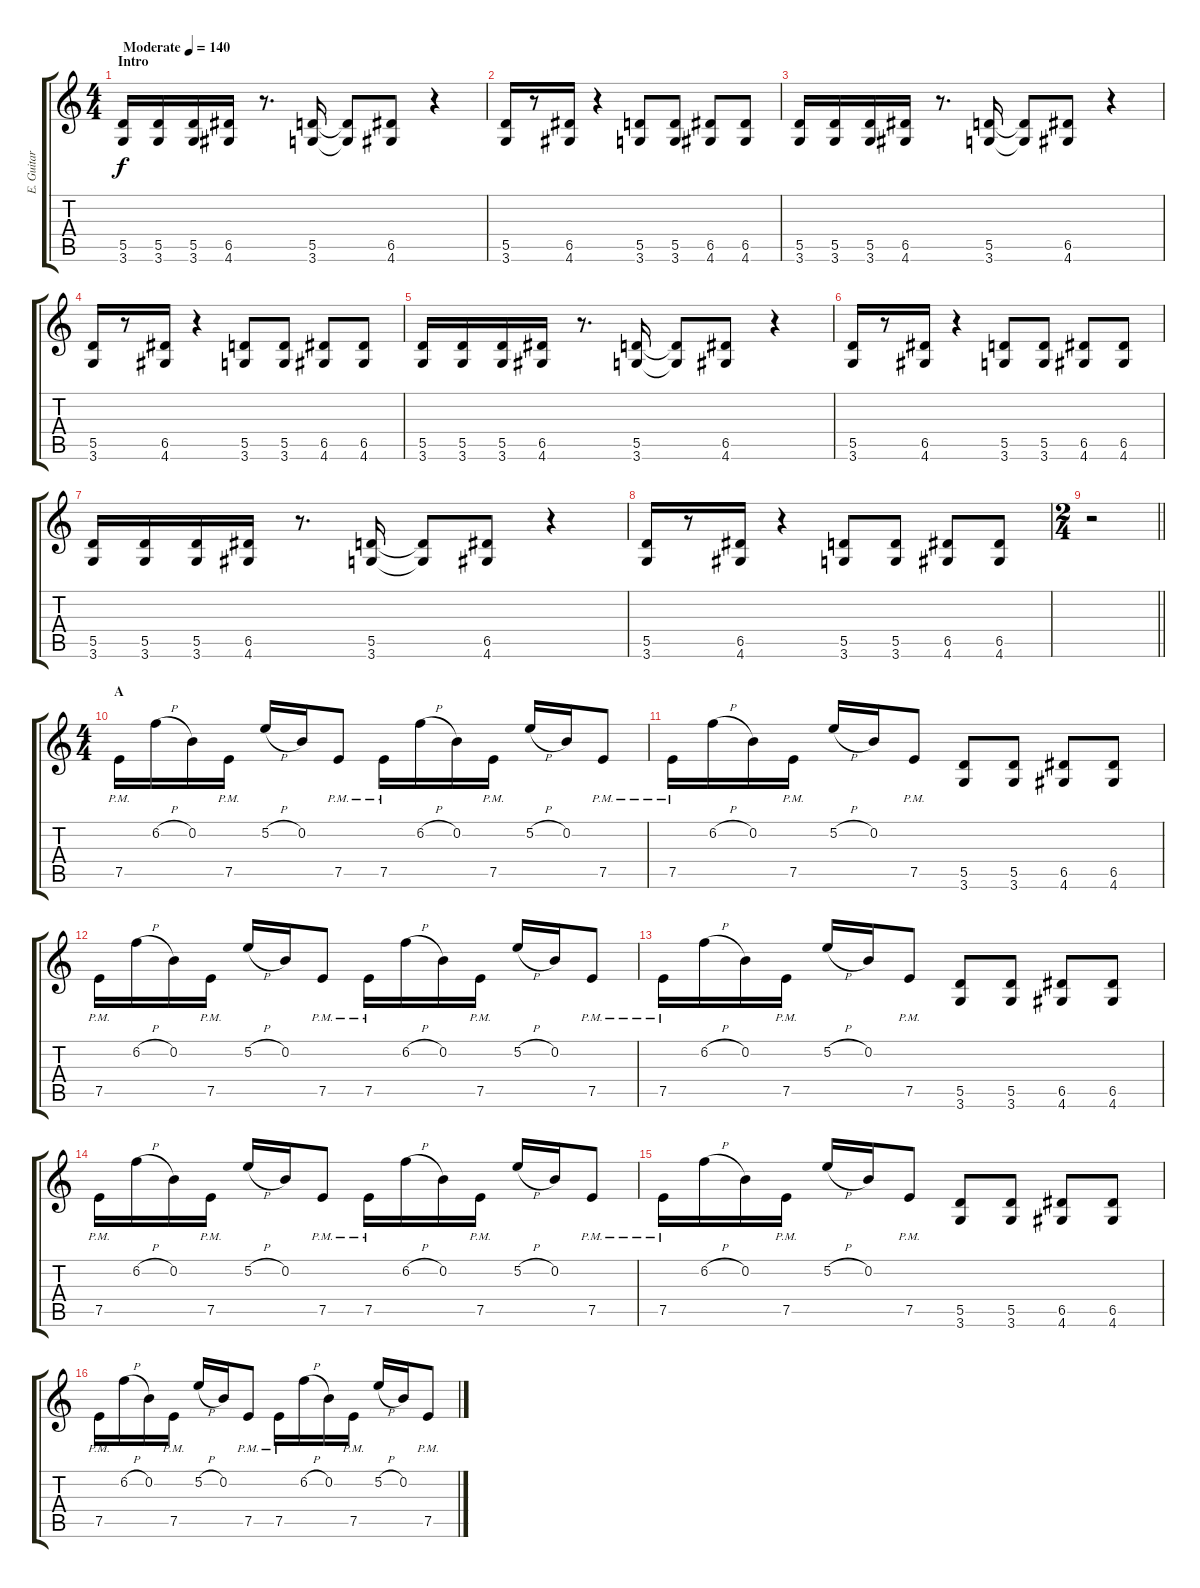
\track ("E. Guitar II" "E. Guitar ") {instrument overdrivenguitar}
\staff {score tabs}
\tuning (E4 B3 G3 D3 A2 E2) {hide}
\ts (4 4)
\section ("" "Intro")
\tempo (140 "Moderate")
\clef g2
\ks c
(5.5 3.6).16{dy f instrument overdrivenguitar} (5.5 3.6).16 (5.5 3.6).16 (6.5 4.6).16 r.8{d} (5.5 3.6).16 (5.5{t} 3.6{t}).8 (6.5 4.6).8 r.4 |
(5.5 3.6).16 r.8 (6.5 4.6).16 r.4 (5.5 3.6).8 (5.5 3.6).8 (6.5 4.6).8 (6.5 4.6).8 |
(5.5 3.6).16 (5.5 3.6).16 (5.5 3.6).16 (6.5 4.6).16 r.8{d} (5.5 3.6).16 (5.5{t} 3.6{t}).8 (6.5 4.6).8 r.4 |
(5.5 3.6).16 r.8 (6.5 4.6).16 r.4 (5.5 3.6).8 (5.5 3.6).8 (6.5 4.6).8 (6.5 4.6).8 |
(5.5 3.6).16 (5.5 3.6).16 (5.5 3.6).16 (6.5 4.6).16 r.8{d} (5.5 3.6).16 (5.5{t} 3.6{t}).8 (6.5 4.6).8 r.4 |
(5.5 3.6).16 r.8 (6.5 4.6).16 r.4 (5.5 3.6).8 (5.5 3.6).8 (6.5 4.6).8 (6.5 4.6).8 |
(5.5 3.6).16 (5.5 3.6).16 (5.5 3.6).16 (6.5 4.6).16 r.8{d} (5.5 3.6).16 (5.5{t} 3.6{t}).8 (6.5 4.6).8 r.4 |
(5.5 3.6).16 r.8 (6.5 4.6).16 r.4 (5.5 3.6).8 (5.5 3.6).8 (6.5 4.6).8 (6.5 4.6).8 |
\ts (2 4)
\barLineRight lightlight
r.2 |
\ts (4 4)
\section ("" "A")
7.5{pm}.16 6.2{h}.16 0.2.16 7.5{pm}.16 5.2{h}.16 0.2.16 7.5{pm}.8 7.5{pm}.16 6.2{h}.16 0.2.16 7.5{pm}.16 5.2{h}.16 0.2.16 7.5{pm}.8 |
7.5{pm}.16 6.2{h}.16 0.2.16 7.5{pm}.16 5.2{h}.16 0.2.16 7.5{pm}.8 (5.5 3.6).8 (5.5 3.6).8 (6.5 4.6).8 (6.5 4.6).8 |
7.5{pm}.16 6.2{h}.16 0.2.16 7.5{pm}.16 5.2{h}.16 0.2.16 7.5{pm}.8 7.5{pm}.16 6.2{h}.16 0.2.16 7.5{pm}.16 5.2{h}.16 0.2.16 7.5{pm}.8 |
7.5{pm}.16 6.2{h}.16 0.2.16 7.5{pm}.16 5.2{h}.16 0.2.16 7.5{pm}.8 (5.5 3.6).8 (5.5 3.6).8 (6.5 4.6).8 (6.5 4.6).8 |
7.5{pm}.16 6.2{h}.16 0.2.16 7.5{pm}.16 5.2{h}.16 0.2.16 7.5{pm}.8 7.5{pm}.16 6.2{h}.16 0.2.16 7.5{pm}.16 5.2{h}.16 0.2.16 7.5{pm}.8 |
7.5{pm}.16 6.2{h}.16 0.2.16 7.5{pm}.16 5.2{h}.16 0.2.16 7.5{pm}.8 (5.5 3.6).8 (5.5 3.6).8 (6.5 4.6).8 (6.5 4.6).8 |
7.5{pm}.16 6.2{h}.16 0.2.16 7.5{pm}.16 5.2{h}.16 0.2.16 7.5{pm}.8 7.5{pm}.16 6.2{h}.16 0.2.16 7.5{pm}.16 5.2{h}.16 0.2.16 7.5{pm}.8
